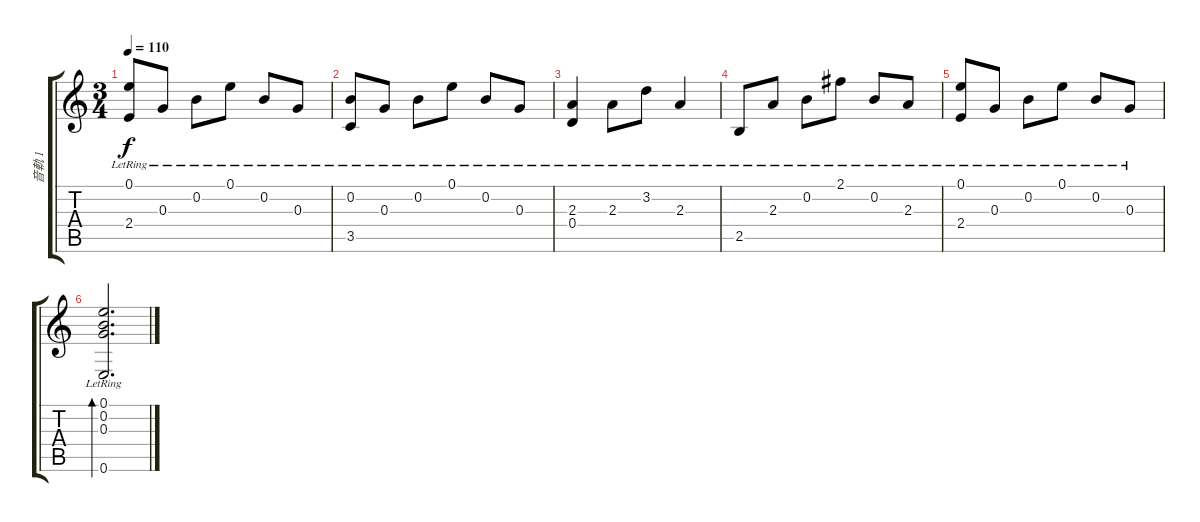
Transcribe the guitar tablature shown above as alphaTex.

\track ("音軌 1" "音軌 1") {instrument acousticguitarsteel}
\staff {score tabs}
\tuning (E4 B3 G3 D3 A2 E2) {hide}
\ts (3 4)
\tempo 110
\clef g2
\ks c
(0.1{lr} 2.4{lr}).8{dy f} 0.3{lr}.8 0.2{lr}.8 0.1{lr}.8 0.2{lr}.8 0.3{lr}.8 |
(0.2{lr} 3.5{lr}).8 0.3{lr}.8 0.2{lr}.8 0.1{lr}.8 0.2{lr}.8 0.3{lr}.8 |
(2.3{lr} 0.4{lr}).4 2.3{lr}.8 3.2{lr}.8 2.3{lr}.4 |
2.5{lr}.8 2.3{lr}.8 0.2{lr}.8 2.1{lr}.8 0.2{lr}.8 2.3{lr}.8 |
(0.1{lr} 2.4{lr}).8 0.3{lr}.8 0.2{lr}.8 0.1{lr}.8 0.2{lr}.8 0.3{lr}.8 |
(0.1{lr} 0.2{lr} 0.3{lr} 0.6{lr}).2{d bd 480}
